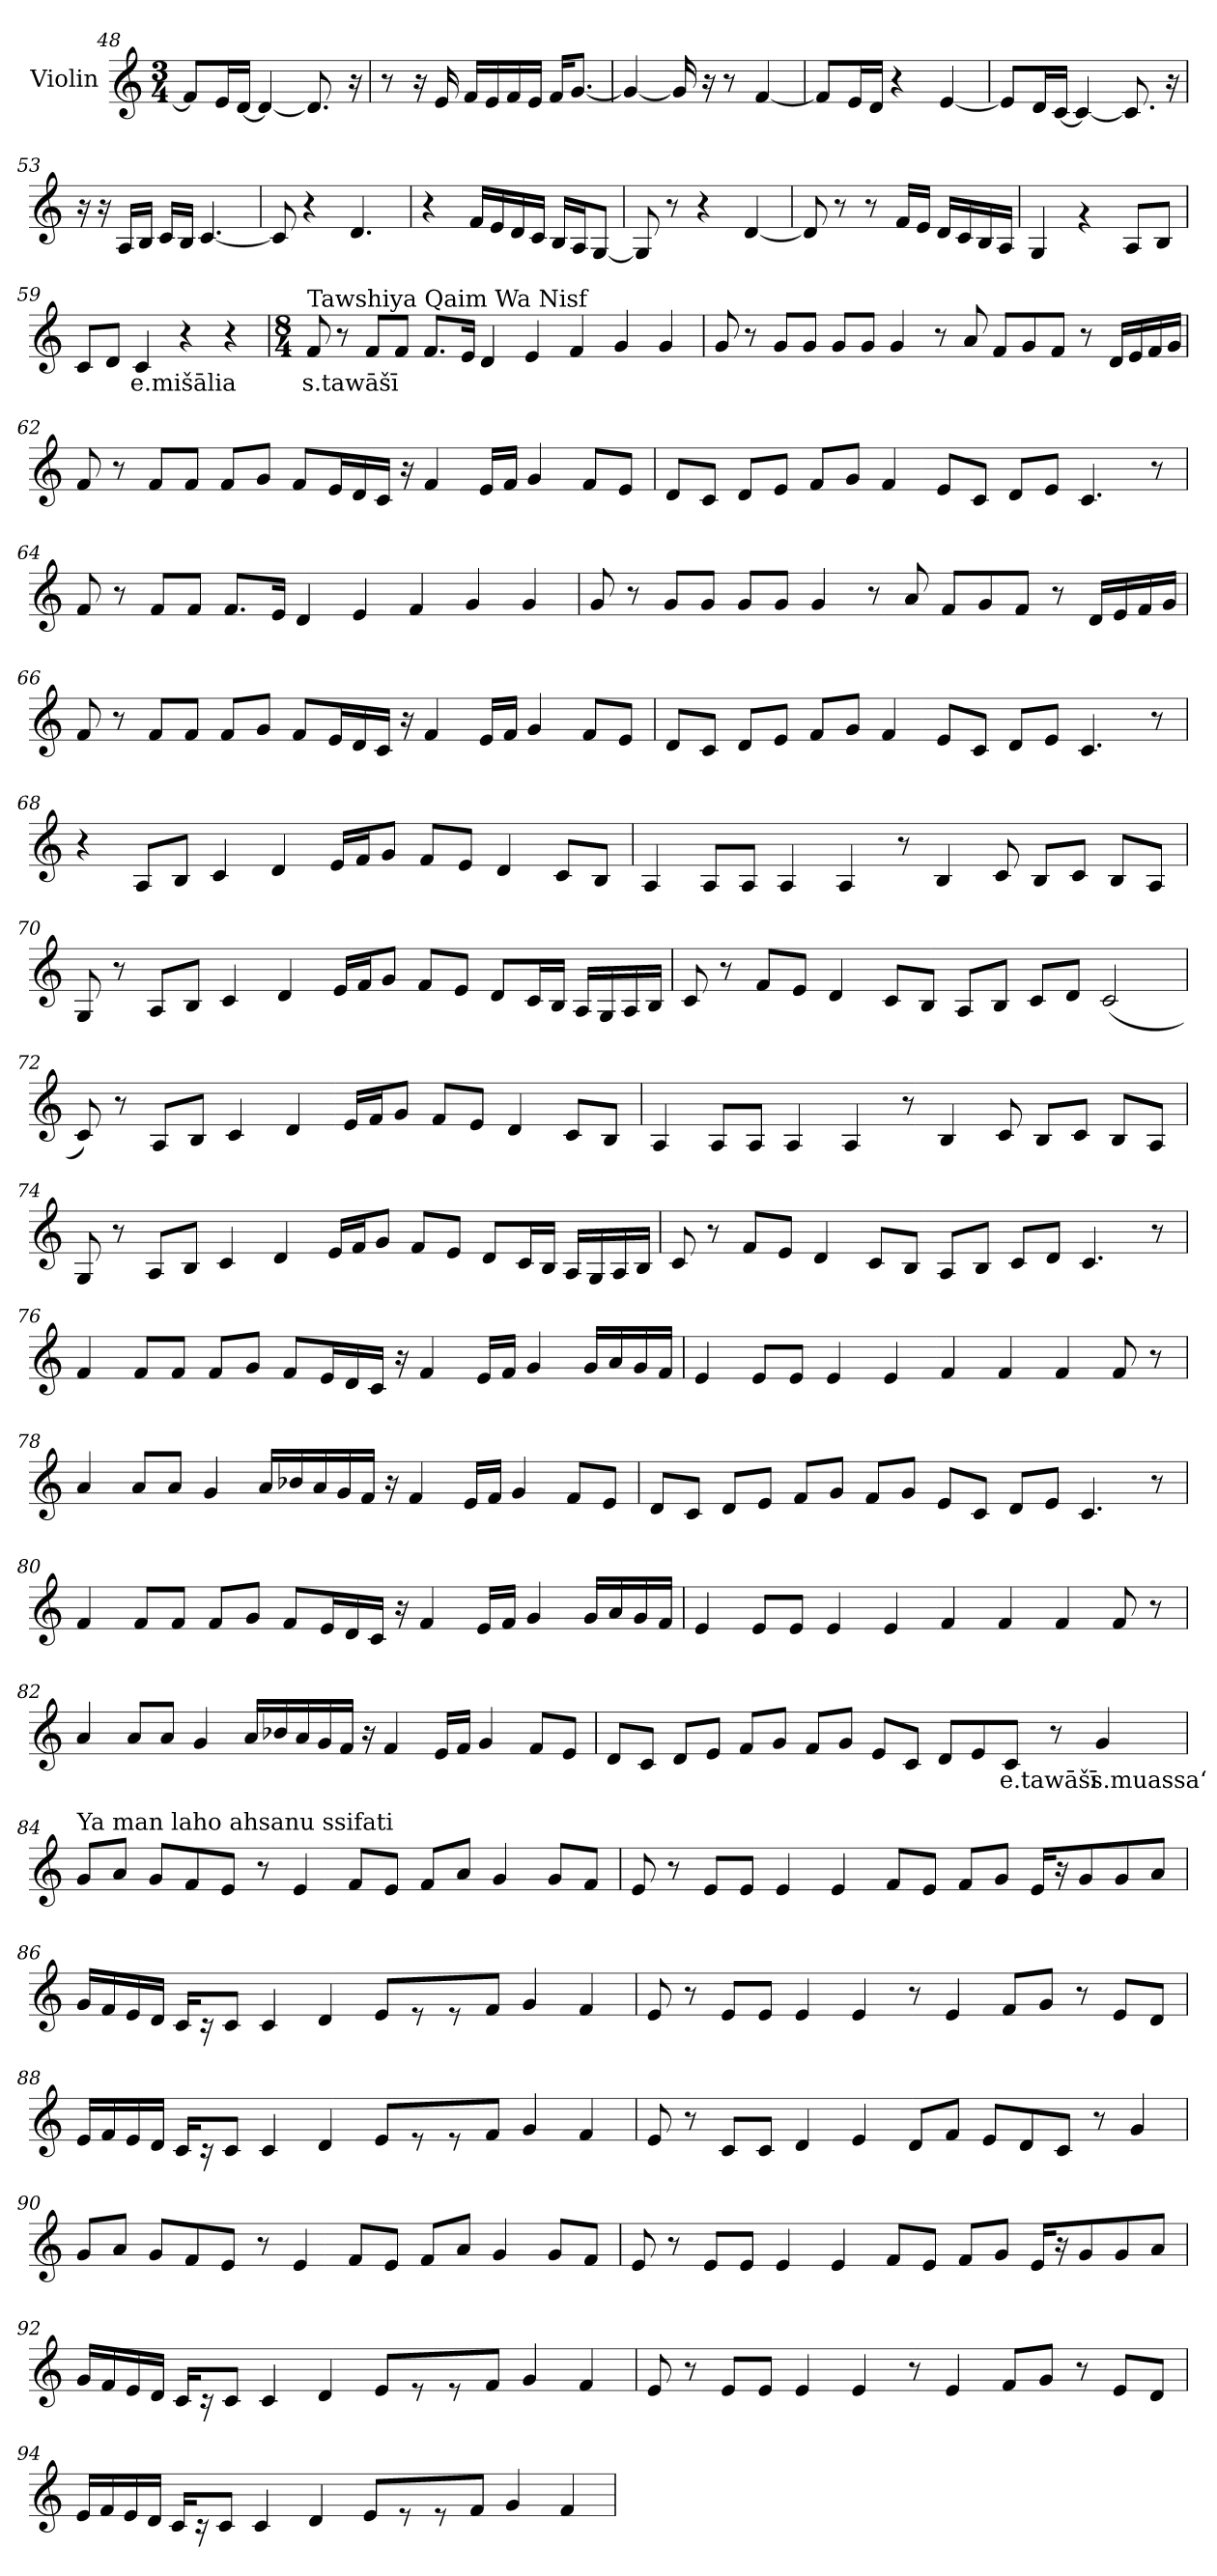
**kern	**text
*part1	*part1
*staff1	*staff1
*I"Violin	*
!!LO:PB:g=z
*clefG2	*
*k[]	*
*M3/4	*
=48	=48
8f/L]	.
16e/L	.
[16d/JJ	.
4d/_	.
8.d/]	.
16r	.
=49	=49
8r	.
16r	.
16e/	.
16f/LL	.
16e/	.
16f/	.
16e/JJ	.
16f/KL	.
[8.g/J	.
=50	=50
4g/_	.
16g/]	.
16r	.
8r	.
[4f/	.
=51	=51
8f/L]	.
16e/L	.
16d/JJ	.
4r	.
[4e/	.
=52	=52
8e/L]	.
16d/L	.
[16c/JJ	.
4c/_	.
8.c/]	.
16r	.
!!LO:LB:g=z
=53	=53
16r	.
16r	.
16A/LL	.
16B/JJ	.
16c/LL	.
16B/JJ	.
[4.c/	.
=54	=54
8c/]	.
4r	.
4.d/	.
=55	=55
4r	.
16f/LL	.
16e/	.
16d/	.
16c/JJ	.
16B/LL	.
16A/J	.
[8G/J	.
=56	=56
8G/]	.
8r	.
4r	.
[4d/	.
=57	=57
8d/]	.
8r	.
8r	.
16f/LL	.
16e/JJ	.
16d/LL	.
16c/	.
16B/	.
16A/JJ	.
!!LO:LB:g=z
=58	=58
4G/	.
4rg	.
8A/L	.
8B/J	.
=59	=59
8c/L	.
8d/J	.
!	!LO:LY:b
4c/	e.mišālia
4r	.
4r	.
=60	=60
*M8/4	*
*MM65	*
!LO:TX:a:t=Tawshiya Qaim Wa Nisf	!
!	!LO:LY:b
8f/	s.tawāšī
8r	.
8f/L	.
8f/J	.
8.f/L	.
16e/Jk	.
4d/	.
4e/	.
4f/	.
4g/	.
4g/	.
!!LO:LB:g=z
=61	=61
8g/	.
8r	.
8g/L	.
8g/J	.
8g/L	.
8g/J	.
4g/	.
8r	.
8a/	.
8f/L	.
8g/	.
8f/J	.
8r	.
16d/LL	.
16e/	.
16f/	.
16g/JJ	.
=62	=62
8f/	.
8r	.
8f/L	.
8f/J	.
8f/L	.
8g/J	.
8f/L	.
16e/L	.
16d/	.
16c/JJ	.
16r	.
4f/	.
16e/LL	.
16f/JJ	.
4g/	.
8f/L	.
8e/J	.
!!LO:LB:g=z
=63	=63
8d/L	.
8c/J	.
8d/L	.
8e/J	.
8f/L	.
8g/J	.
4f/	.
8e/L	.
8c/J	.
8d/L	.
8e/J	.
4.c/	.
8r	.
=64	=64
8f/	.
8r	.
8f/L	.
8f/J	.
8.f/L	.
16e/Jk	.
4d/	.
4e/	.
4f/	.
4g/	.
4g/	.
!!LO:LB:g=z
=65	=65
8g/	.
8r	.
8g/L	.
8g/J	.
8g/L	.
8g/J	.
4g/	.
8r	.
8a/	.
8f/L	.
8g/	.
8f/J	.
8r	.
16d/LL	.
16e/	.
16f/	.
16g/JJ	.
=66	=66
8f/	.
8r	.
8f/L	.
8f/J	.
8f/L	.
8g/J	.
8f/L	.
16e/L	.
16d/	.
16c/JJ	.
16r	.
4f/	.
16e/LL	.
16f/JJ	.
4g/	.
8f/L	.
8e/J	.
!!LO:LB:g=z
=67	=67
8d/L	.
8c/J	.
8d/L	.
8e/J	.
8f/L	.
8g/J	.
4f/	.
8e/L	.
8c/J	.
8d/L	.
8e/J	.
4.c/	.
8r	.
=68	=68
4r	.
8A/L	.
8B/J	.
4c/	.
4d/	.
16e/LL	.
16f/J	.
8g/J	.
8f/L	.
8e/J	.
4d/	.
8c/L	.
8B/J	.
!!LO:LB:g=z
=69	=69
4A/	.
8A/L	.
8A/J	.
4A/	.
4A/	.
8r	.
4B/	.
8c/	.
8B/L	.
8c/J	.
8B/L	.
8A/J	.
=70	=70
8G/	.
8r	.
8A/L	.
8B/J	.
4c/	.
4d/	.
16e/LL	.
16f/J	.
8g/J	.
8f/L	.
8e/J	.
8d/L	.
16c/L	.
16B/JJ	.
16A/LL	.
16G/	.
16A/	.
16B/JJ	.
!!LO:PB:g=z
=71	=71
8c/	.
8r	.
8f/L	.
8e/J	.
4d/	.
8c/L	.
8B/J	.
8A/L	.
8B/J	.
8c/L	.
8d/J	.
(<2c/	.
=72	=72
8c/)	.
8r	.
8A/L	.
8B/J	.
4c/	.
4d/	.
16e/LL	.
16f/J	.
8g/J	.
8f/L	.
8e/J	.
4d/	.
8c/L	.
8B/J	.
!!LO:LB:g=z
=73	=73
4A/	.
8A/L	.
8A/J	.
4A/	.
4A/	.
8r	.
4B/	.
8c/	.
8B/L	.
8c/J	.
8B/L	.
8A/J	.
=74	=74
8G/	.
8r	.
8A/L	.
8B/J	.
4c/	.
4d/	.
16e/LL	.
16f/J	.
8g/J	.
8f/L	.
8e/J	.
8d/L	.
16c/L	.
16B/JJ	.
16A/LL	.
16G/	.
16A/	.
16B/JJ	.
!!LO:LB:g=z
=75	=75
8c/	.
8r	.
8f/L	.
8e/J	.
4d/	.
8c/L	.
8B/J	.
8A/L	.
8B/J	.
8c/L	.
8d/J	.
4.c/	.
8r	.
=76	=76
4f/	.
8f/L	.
8f/J	.
8f/L	.
8g/J	.
8f/L	.
16e/L	.
16d/	.
16c/JJ	.
16r	.
4f/	.
16e/LL	.
16f/JJ	.
4g/	.
16g/LL	.
16a/	.
16g/	.
16f/JJ	.
!!LO:LB:g=z
=77	=77
4e/	.
8e/L	.
8e/J	.
4e/	.
4e/	.
4f/	.
4f/	.
4f/	.
8f/	.
8r	.
=78	=78
4a/	.
8a/L	.
8a/J	.
4g/	.
16a/LL	.
16b-X/	.
16a/	.
16g/	.
16f/JJ	.
16r	.
4f/	.
16e/LL	.
16f/JJ	.
4g/	.
8f/L	.
8e/J	.
!!LO:LB:g=z
=79	=79
8d/L	.
8c/J	.
8d/L	.
8e/J	.
8f/L	.
8g/J	.
8f/L	.
8g/J	.
8e/L	.
8c/J	.
8d/L	.
8e/J	.
4.c/	.
8r	.
=80	=80
4f/	.
8f/L	.
8f/J	.
8f/L	.
8g/J	.
8f/L	.
16e/L	.
16d/	.
16c/JJ	.
16r	.
4f/	.
16e/LL	.
16f/JJ	.
4g/	.
16g/LL	.
16a/	.
16g/	.
16f/JJ	.
!!LO:LB:g=z
=81	=81
4e/	.
8e/L	.
8e/J	.
4e/	.
4e/	.
4f/	.
4f/	.
4f/	.
8f/	.
8r	.
=82	=82
4a/	.
8a/L	.
8a/J	.
4g/	.
16a/LL	.
16b-X/	.
16a/	.
16g/	.
16f/JJ	.
16r	.
4f/	.
16e/LL	.
16f/JJ	.
4g/	.
8f/L	.
8e/J	.
!!LO:LB:g=z
=83	=83
8d/L	.
8c/J	.
8d/L	.
8e/J	.
8f/L	.
8g/J	.
8f/L	.
8g/J	.
8e/L	.
8c/J	.
8d/L	.
8e/	.
!	!LO:LY:b
8c/J	e.tawāšī
8r	.
!	!LO:LY:b
4g/	s.muassa‘
=84	=84
!LO:TX:a:t=Ya man laho ahsanu ssifati	!
8g/L	.
8a/J	.
8g/L	.
8f/	.
8e/J	.
8r	.
4e/	.
8f/L	.
8e/J	.
8f/L	.
8a/J	.
4g/	.
8g/L	.
8f/J	.
!!LO:LB:g=z
=85	=85
8e/	.
8r	.
8e/L	.
8e/J	.
4e/	.
4e/	.
8f/L	.
8e/J	.
8f/L	.
8g/J	.
16e/KL	.
16r	.
8g/	.
8g/	.
8a/J	.
=86	=86
16g/LL	.
16f/	.
16e/	.
16d/JJ	.
16c/KL	.
16r	.
8c/J	.
4c/	.
4d/	.
8e/L	.
8r	.
8r	.
8f/J	.
4g/	.
4f/	.
!!LO:PB:g=z
=87	=87
8e/	.
8r	.
8e/L	.
8e/J	.
4e/	.
4e/	.
8r	.
4e/	.
8f/L	.
8g/J	.
8r	.
8e/L	.
8d/J	.
=88	=88
16e/LL	.
16f/	.
16e/	.
16d/JJ	.
16c/KL	.
16r	.
8c/J	.
4c/	.
4d/	.
8e/L	.
8r	.
8r	.
8f/J	.
4g/	.
4f/	.
!!LO:LB:g=z
=89	=89
8e/	.
8r	.
8c/L	.
8c/J	.
4d/	.
4e/	.
8d/L	.
8f/J	.
8e/L	.
8d/	.
8c/J	.
8r	.
4g/	.
=90	=90
8g/L	.
8a/J	.
8g/L	.
8f/	.
8e/J	.
8r	.
4e/	.
8f/L	.
8e/J	.
8f/L	.
8a/J	.
4g/	.
8g/L	.
8f/J	.
!!LO:LB:g=z
=91	=91
8e/	.
8r	.
8e/L	.
8e/J	.
4e/	.
4e/	.
8f/L	.
8e/J	.
8f/L	.
8g/J	.
16e/KL	.
16r	.
8g/	.
8g/	.
8a/J	.
=92	=92
16g/LL	.
16f/	.
16e/	.
16d/JJ	.
16c/KL	.
16r	.
8c/J	.
4c/	.
4d/	.
8e/L	.
8r	.
8r	.
8f/J	.
4g/	.
4f/	.
!!LO:LB:g=z
=93	=93
8e/	.
8r	.
8e/L	.
8e/J	.
4e/	.
4e/	.
8r	.
4e/	.
8f/L	.
8g/J	.
8r	.
8e/L	.
8d/J	.
=94	=94
16e/LL	.
16f/	.
16e/	.
16d/JJ	.
16c/KL	.
16r	.
8c/J	.
4c/	.
4d/	.
8e/L	.
8r	.
8r	.
8f/J	.
4g/	.
4f/	.
=	=
*-	*-
